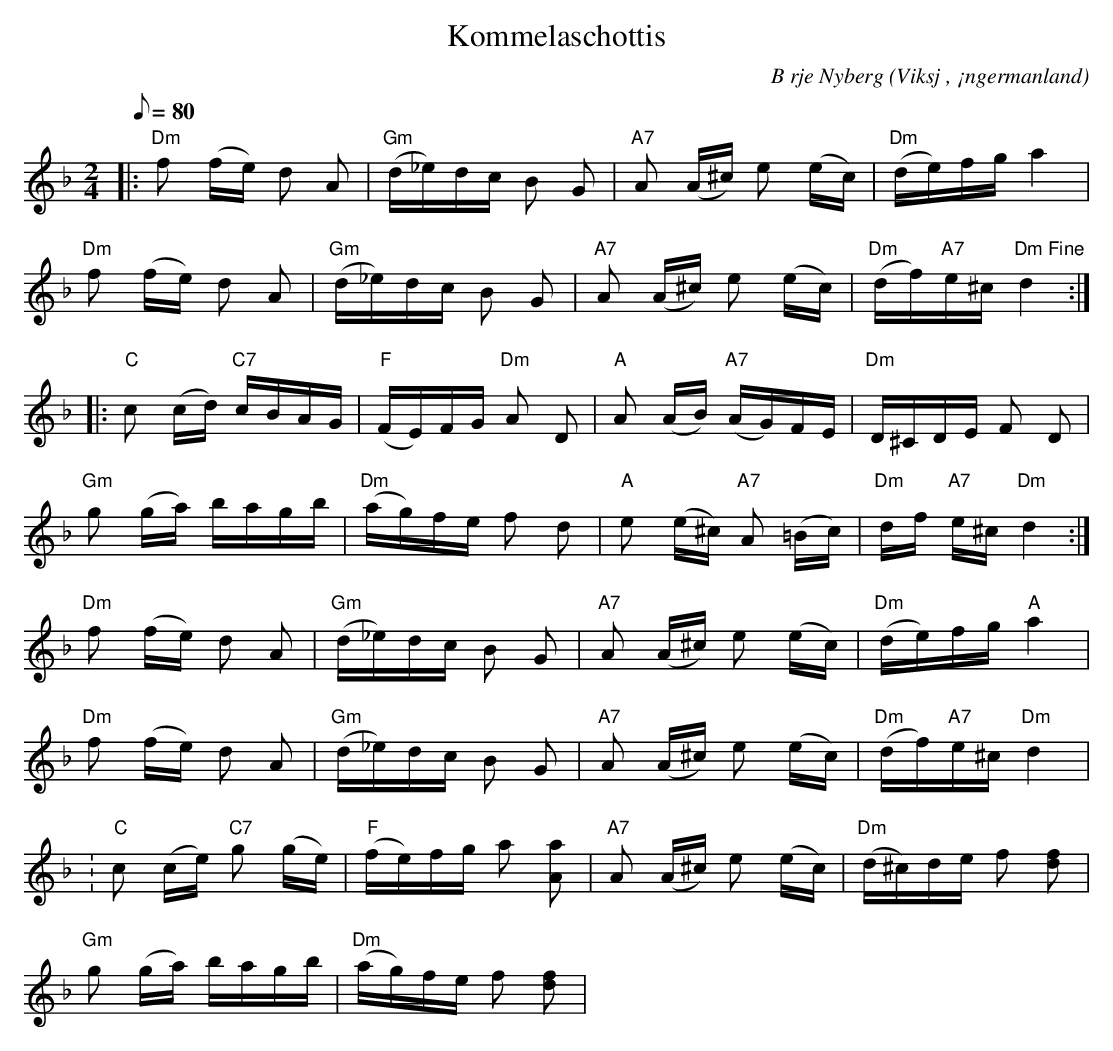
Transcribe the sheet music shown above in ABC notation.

X:1
T:Kommelaschottis
C:B rje Nyberg
O:Viksj , ¡ngermanland
M:2/4
L:1/8
Q:80
K:Dm
|: "Dm"f (f/2e/2) d A | "Gm"(d/2_e/2)d/2c/2 B G | "A7"A (A/2^c/2) e (e/2c/2) |"Dm"(d/2e/2)f/2g/2 a2 |
"Dm"f (f/2e/2) d A | "Gm" (d/2_e/2)d/2c/2 B G | "A7"A (A/2^c/2) e (e/2c/2) | "Dm"(d/2f/2)"A7"e/2^c/2 "Dm Fine"d2::
"C"c (c/2d/2) "C7"c/2B/2A/2G/2 | "F"(F/2E/2)F/2G/2 "Dm"A D | "A"A (A/2B/2) "A7"(A/2G/2)F/2E/2 | "Dm"D/2^C/2D/2E/2 F D |
"Gm"g (g/2a/2) b/2a/2g/2b/2 | "Dm"(a/2g/2)f/2e/2 f d | "A"e (e/2^c/2) "A7"A (=B/2c/2) | "Dm"d/2f/2 "A7"e/2^c/2 "Dm"d2:|
"Dm"f (f/2e/2) d A | "Gm"(d/2_e/2)d/2c/2 B G | "A7"A (A/2^c/2) e (e/2c/2) | "Dm"(d/2e/2)f/2g/2 "A"a2 |
"Dm"f (f/2e/2) d A | "Gm"(d/2_e/2)d/2c/2 B G | "A7"A (A/2^c/2) e (e/2c/2) | "Dm"(d/2f/2)"A7"e/2^c/2 "Dm"d2 |
: "C"c (c/2e/2) "C7"g (g/2e/2) |"F"(f/2e/2)f/2g/2 a [aA] | "A7"A (A/2^c/2) e (e/2c/2) |"Dm"(d/2^c/2)d/2e/2 f [fd] |
"Gm"g (g/2a/2) b/2a/2g/2b/2 |"Dm"(a/2g/2)f/2e/2 f [df] |
